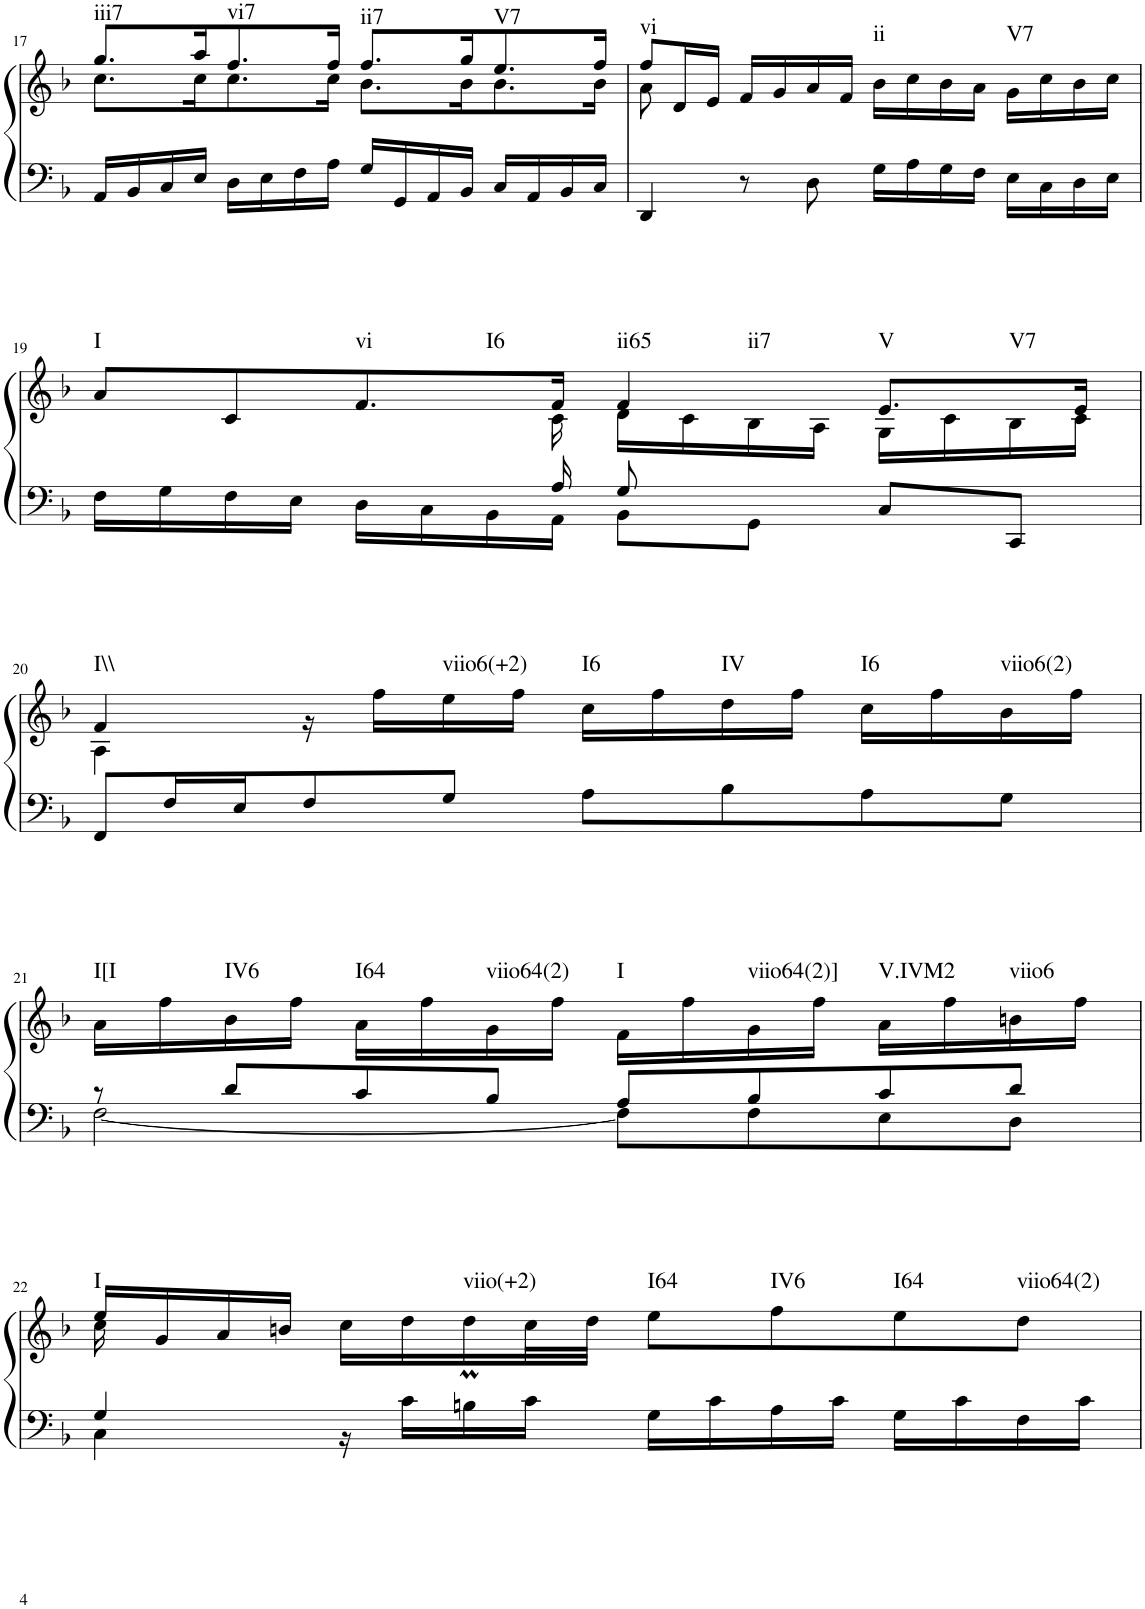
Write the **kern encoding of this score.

**kern	**kern	**harte
*part1	*part1	*part1
*staff2	*staff1	*
*I"Klavier linke Hand	*	*
!!LO:PB:g=z
*clefF4	*clefG2	*
*k[b-]	*k[b-]	*
*M2/2	*M2/2	*
=17	=17	=17
*	*^	*
!	!	!	!LO:H:kt=iii7
16AA/LL	8.gg/L	8.cc\L	N
16BB-/	.	.	.
16C/	.	.	.
16E/JJ	16aa/K	16cc\K	.
!	!	!	!LO:H:kt=vi7
16D\LL	8.ff/	8.cc\	N
16E\	.	.	.
16F\	.	.	.
16A\JJ	16ff/Jk	16cc\Jk	.
!	!	!	!LO:H:kt=ii7
16G/LL	8.ff/L	8.b-\L	N
16GG/	.	.	.
16AA/	.	.	.
16BB-/JJ	16gg/K	16b-\K	.
!	!	!	!LO:H:kt=V7
16C/LL	8.ee/	8.b-\	N
16AA/	.	.	.
16BB-/	.	.	.
16C/JJ	16ff/Jk	16b-\Jk	.
=18	=18	=18	=18
!	!	!	!LO:H:kt=vi
4DD/	8ff/L	8a\	N
.	16d/L	4.ryy	.
.	16e/JJ	.	.
8r	16f/LL	.	.
.	16g/	.	.
8D\	16a/	.	.
.	16f/JJ	.	.
!	!	!	!LO:H:n=1:kt=ii
!	!	!	!LO:H:n=2:kt=V7
16G\LL	2ryy	16b-\LL	N N
16A\	.	16cc\	.
16G\	.	16b-\	.
16F\JJ	.	16a\JJ	.
16E\LL	.	16g\LL	.
16C\	.	16cc\	.
16D\	.	16b-\	.
16E\JJ	.	16cc\JJ	.
!!LO:LB:g=z	!!
=19	=19	=19	=19
*^	*	*	*
!	!	!	!	!LO:H:kt=I
4..ryy	16F\LL	8a/L	4..ryy	N
.	16G\	.	.	.
.	16F\	8c/	.	.
.	16E\JJ	.	.	.
!	!	!	!	!LO:H:n=1:kt=vi
!	!	!	!	!LO:H:n=2:kt=I6
.	16D\LL	8.f/	.	N N
.	16C\	.	.	.
.	16BB-\	.	.	.
16A/	16AA\JJ	16f/Jk	16c\	.
!	!	!	!	!LO:H:n=1:kt=ii65
!	!	!	!	!LO:H:n=2:kt=ii7
8G/	8BB-\L	4f/	16d\LL	N N
.	.	.	16c\	.
8ryy	8GG\J	.	16B-\	.
.	.	.	16A\JJ	.
!	!	!	!	!LO:H:n=1:kt=V
!	!	!	!	!LO:H:n=2:kt=V7
8C/L	4ryy	8.e/L	16G\LL	N N
.	.	.	16c\	.
8CC/J	.	.	16B-\	.
.	.	16e/Jk	16c\JJ	.
*v	*v	*	*	*
!!LO:LB:g=z	!!
=20	=20	=20	=20
!	!	!	!LO:H:kt=I\\
8FF/L	4f/	4A\	N
16F/L	.	.	.
16E/J	.	.	.
!	!	!	!LO:H:n=1:kt=viio6(+2)
!	!	!	!LO:H:n=2:kt=I6
!	!	!	!LO:H:n=3:kt=IV
!	!	!	!LO:H:n=4:kt=I6
!	!	!	!LO:H:n=5:kt=viio6(2)
8F/	2.ryy	16r	N N N N N
.	.	16ff\LL	.
8G/J	.	16ee\	.
.	.	16ff\JJ	.
8A\L	.	16cc\LL	.
.	.	16ff\	.
8B-\	.	16dd\	.
.	.	16ff\JJ	.
8A\	.	16cc\LL	.
.	.	16ff\	.
8G\J	.	16b-\	.
.	.	16ff\JJ	.
!!LO:LB:g=z	!!
=21	=21	=21	=21
*^	*	*	*
!	!	!	!	!LO:H:n=1:kt=I[I
!	!	!	!	!LO:H:n=2:kt=IV6
!	!	!	!	!LO:H:n=3:kt=I64
!	!	!	!	!LO:H:n=4:kt=viio64(2)
!	!	!	!	!LO:H:n=5:kt=I
!	!	!	!	!LO:H:n=6:kt=viio64(2)]
!	!	!	!	!LO:H:n=7:kt=V.IVM2
!	!	!	!	!LO:H:n=8:kt=viio6
8r	[2F\	1ryy	16a\LL	N N N N N N N N
.	.	.	16ff\	.
8d/L	.	.	16b-\	.
.	.	.	16ff\JJ	.
8c/	.	.	16a\LL	.
.	.	.	16ff\	.
8B-/J	.	.	16g\	.
.	.	.	16ff\JJ	.
8A/L	8F\L]	.	16f\LL	.
.	.	.	16ff\	.
8B-/	8F\	.	16g\	.
.	.	.	16ff\JJ	.
8c/	8E\	.	16a\LL	.
.	.	.	16ff\	.
8d/J	8D\J	.	16bn\	.
.	.	.	16ff\JJ	.
!!LO:LB:g=z	!!
=22	=22	=22	=22	=22
!	!	!	!	!LO:H:kt=I
4G/	4C\	16ee/LL	16cc\	N
.	.	16g/	8.ryy	.
.	.	16a/	.	.
.	.	16bn/JJ	.	.
!	!	!	!	!LO:H:kt=viio(+2)
2.ryy	16r	4ryy	16cc\LL	N
.	16c\LL	.	16dd\	.
.	16Bn\	.	16ddM\	.
.	16c\JJ	.	32cc\L	.
.	.	.	32dd\JJJ	.
!	!	!	!	!LO:H:n=1:kt=I64
!	!	!	!	!LO:H:n=2:kt=IV6
!	!	!	!	!LO:H:n=3:kt=I64
!	!	!	!	!LO:H:n=4:kt=viio64(2)
.	16G\LL	2ryy	8ee\L	N N N N
.	16c\	.	.	.
.	16A\	.	8ff\	.
.	16c\JJ	.	.	.
.	16G\LL	.	8ee\	.
.	16c\	.	.	.
.	16F\	.	8dd\J	.
.	16c\JJ	.	.	.
*v	*v	*	*	*
*	*v	*v	*
=	=	=
*-	*-	*-
